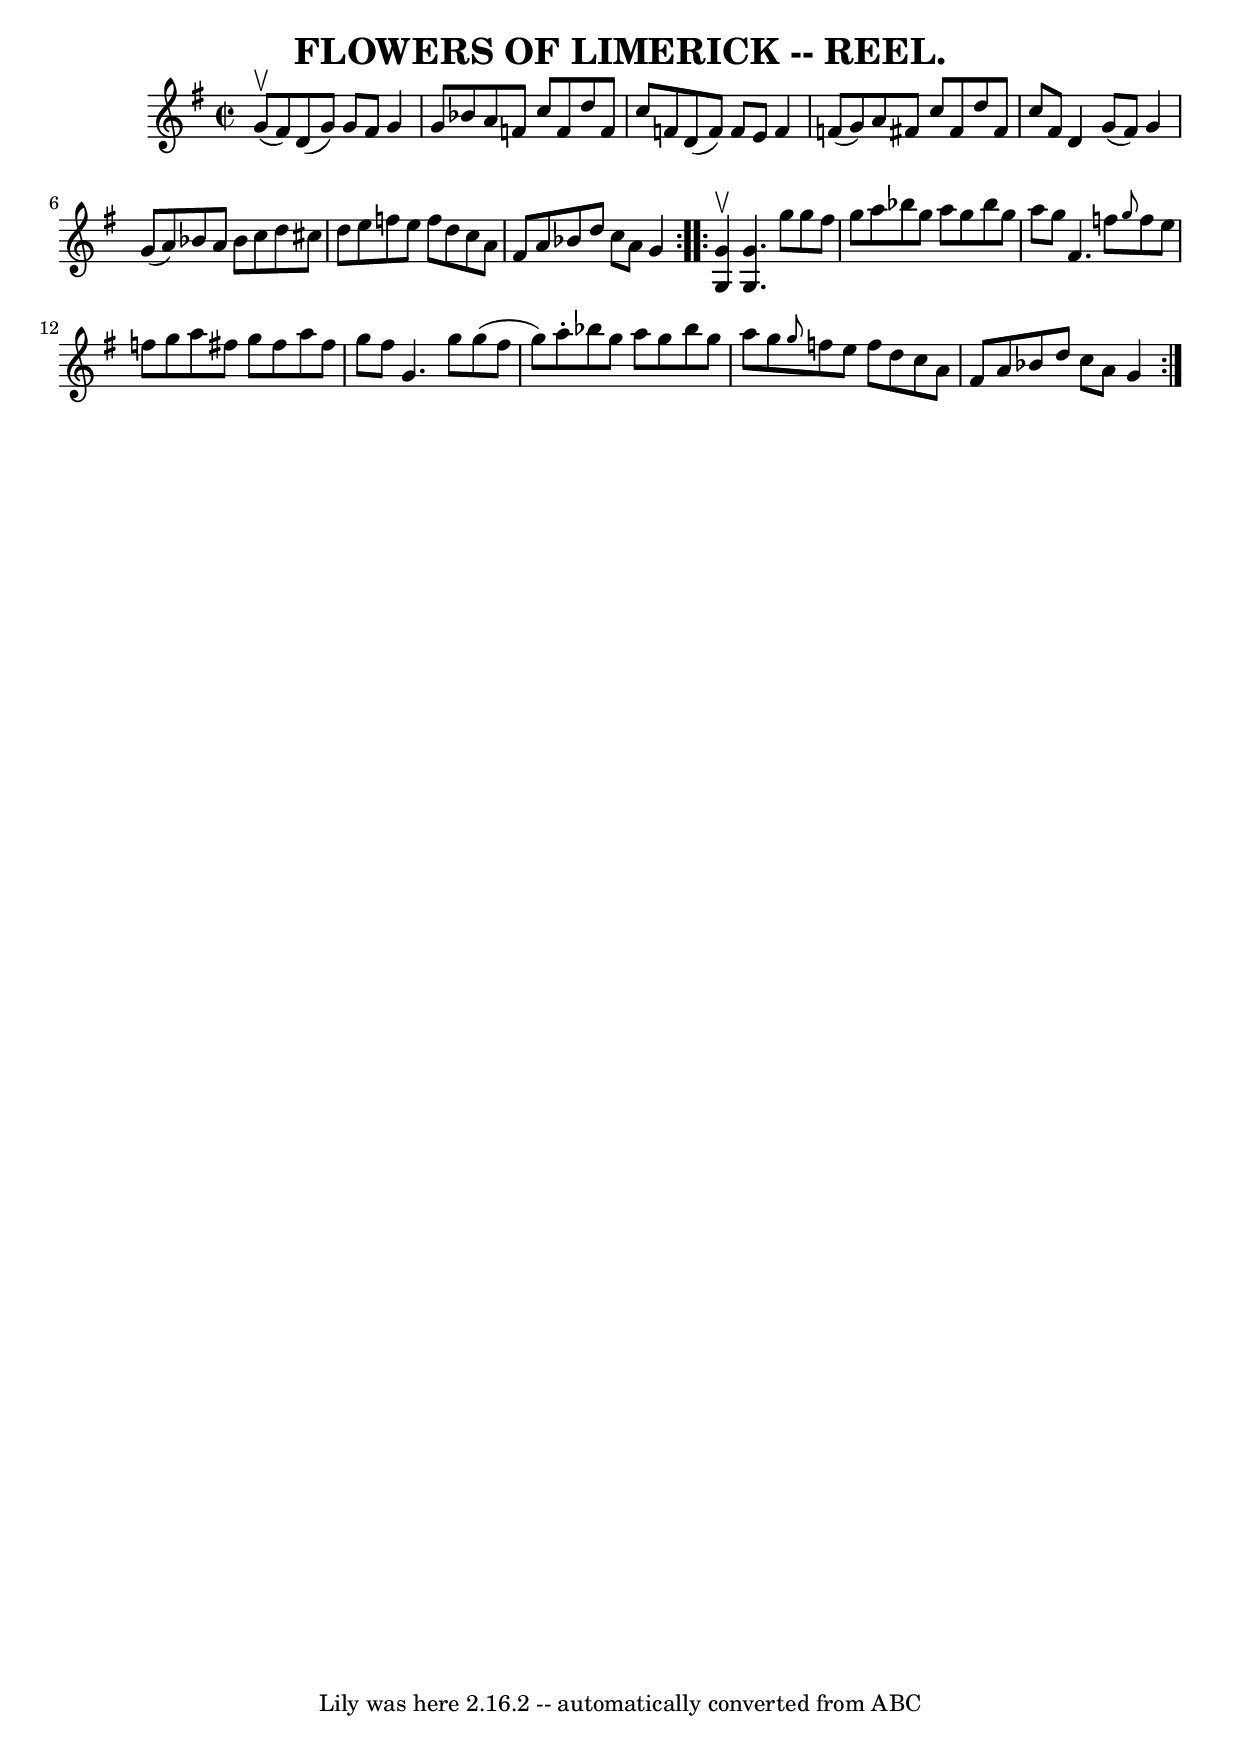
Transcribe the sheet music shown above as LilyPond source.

\version "2.16.2"
\include "Mammoth.ily"
\header {
 crossRefNumber = "2"
 footnotes = ""
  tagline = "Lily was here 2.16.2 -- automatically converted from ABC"
  title = "FLOWERS OF LIMERICK -- REEL."

}
voicedefault =  {



  \repeat volta 2 {

    \override Staff.TimeSignature #'style = #'C
    \time 2/2 
    \key g \major g'8^\upbow(fs'8)  |
 d'8 (g'8) g'8 fs'8 g'4 g'8 bf'8   |
 a'8 f'8 c''8 f'8 d''8 f'8 c''8 f'8   |
 d'8 (f'8) f'8 e'8 f'4 f'8 (g'8)  |
 a'8 fs'8 c''8 fs'8 d''8 fs'8 c''8 fs'8   |
 d'4 g'8 (fs'8) g'4 g'8 (a'8)  |
 bf'8 a'8 bf'8 c''8 d''8 cs''8 d''8 e''8   |
 f''8 e''8 f''8 d''8 c''8 a'8 fs'8 a'8   |
 bf'8 d''8 c''8 a'8 g'4  
  }     
  \repeat volta 2 {
    << g'4^\upbow g4   >>  |
    << g'4. g4.   >> g''8 g''8 fs''8 g''8 a''8   |
 bf''8 g''8 a''8 g''8 bf''8 g''8 a''8 g''8   |
 fs'4. f''8  \grace { g''8  
			} f''8 e''8 f''8 g''8   |
 a''8 fs''8 g''8 fs''8 a''8 fs''8 g''8 fs''8   |
 g'4. g''8 g''8 (fs''8 g''8) a''8-. |
 bf''8 g''8 a''8 g''8 bf''8 g''8 a''8 g''8   |
    \grace { g''8  
	   } f''8 e''8 f''8 d''8 c''8 a'8 fs'8 a'8   |
 bf'8 d''8 c''8 a'8 g'4  
  }   

}

\score{
  <<

    \context Staff="default"
    {
      \voicedefault 
      
    }

  >>
  \layout {
    
  }
  \midi {
  }

}
